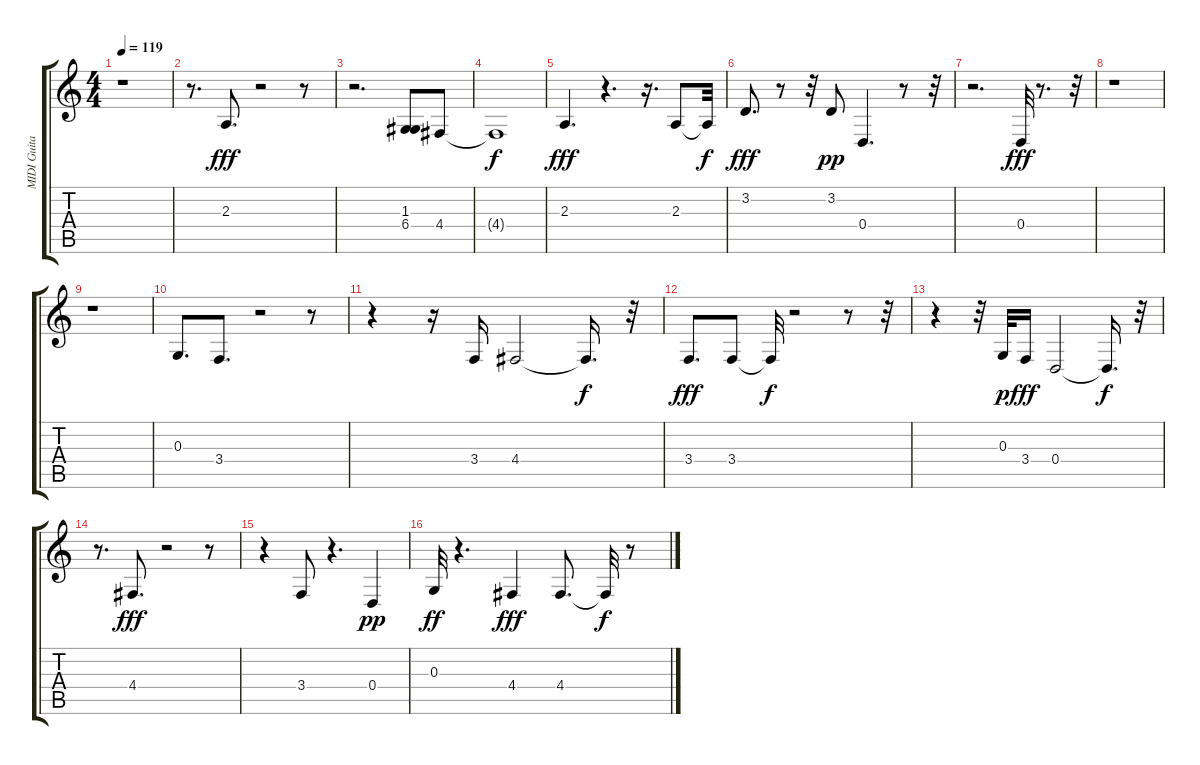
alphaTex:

\track ("MIDI Guitar                     " "MIDI Guita") {instrument lead1square}
\staff {score tabs}
\tuning (E4 B3 G3 D3 A2 E2) {hide}
\ts (4 4)
\tempo 119
\clef g2
\ks c
r.1{dy fff} |
r.8{d} 2.3.8{d} r.2 r.8 |
r.2{d} (1.3 6.4).8 4.4.8 |
4.4{t}.1{dy f} |
2.3.4{d dy fff} r.4{d} r.16{d} 2.3.8 2.3{t}.32{dy f} |
3.2.8{d dy fff} r.8 r.32 3.2.8{dy pp} 0.4.4{d} r.8 r.32 |
r.2{d} 0.4.32{dy fff} r.8{d} r.32 |
r.1 |
r.1 |
0.3.8{d} 3.4.8{d} r.2 r.8 |
r.4 r.16 3.4.16 4.4.2 4.4{t}.16{d dy f} r.32 |
3.4.8{d dy fff} 3.4.8 3.4{t}.32{dy f} r.2 r.8 r.32 |
r.4 r.32 0.3.32{dy p} 3.4.16{dy fff} 0.4.2 0.4{t}.16{d dy f} r.32 |
r.8{d} 4.4.8{d dy fff} r.2 r.8 |
r.4 3.4.8 r.4{d} 0.4.4{dy pp} |
0.3.32{dy ff} r.4{d} 4.4.4{dy fff} 4.4.8{d} 4.4{t}.32{dy f} r.8
